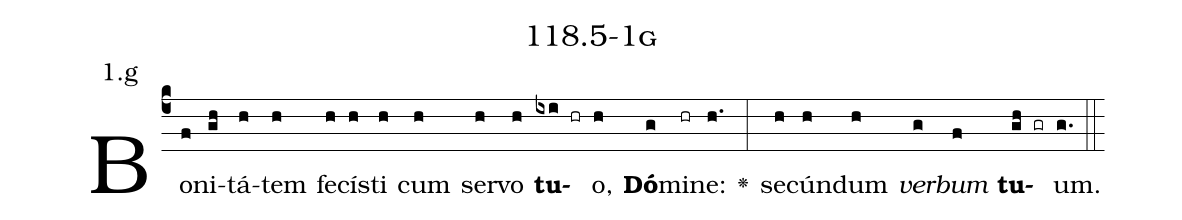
name: 118.5-1g;
annotation: 1.g;
%%
(c4)Bo(f)ni(gh)tá(h)tem(h) fe(h)cís(h)ti(h) cum(h) ser(h)vo(h) <b>tu</b>(ixi hr)o,(h) <b>Dó</b>(g)mi(hr)ne:(h.) <v>\greheightstar</v>(:) se(h)cún(h)dum(h) <i>ver</i>(g)<i>bum</i>(f) <b>tu</b>(gh gr)um.(g.) (::)


%E(h) u(h) o(g) u(f) a(gh) e.(g.) (::)
